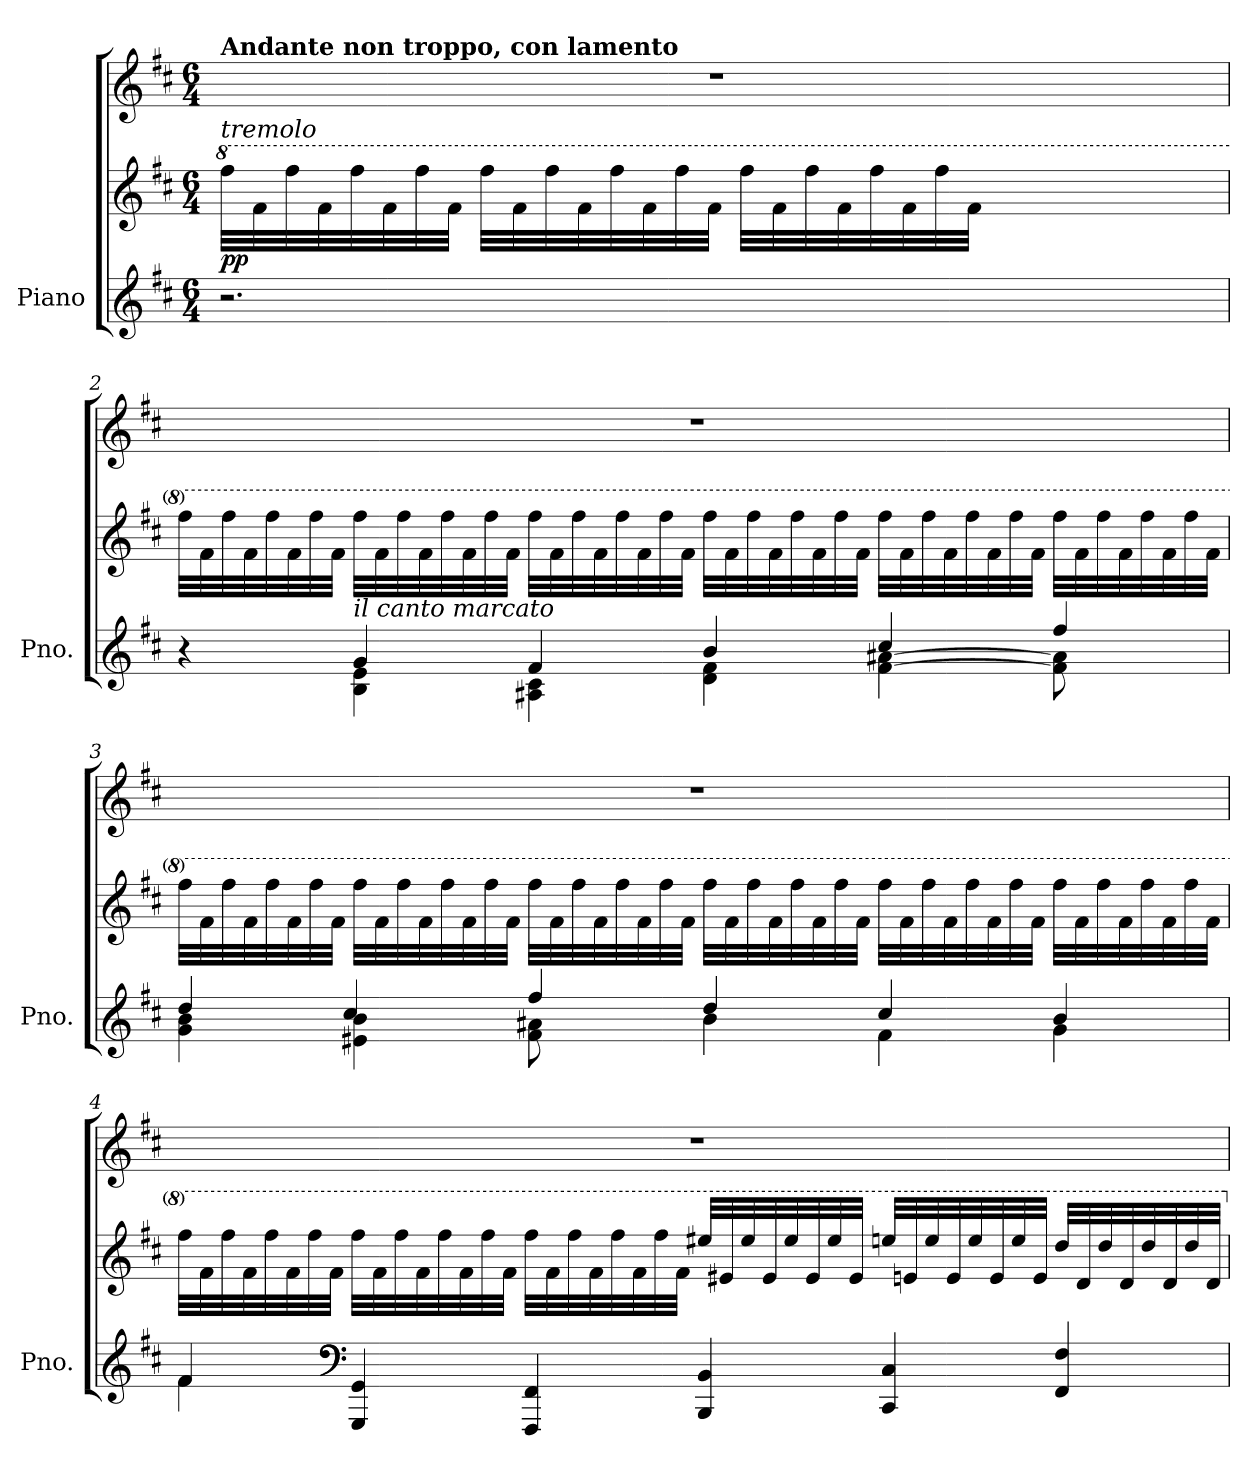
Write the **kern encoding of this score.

**kern	**kern	**kern	**dynam
*part1	*part1	*part1	*part1
*staff3	*staff2	*staff1	*staff1/2/3
*I"Piano	*	*	*
*I'Pno.	*	*	*
*clefG2	*clefG2	*clefG2	*
*k[f#c#]	*k[f#c#]	*k[f#c#]	*
*M6/4	*M6/4	*M6/4	*
*	*8va	*	*
=1	=1	=1	=1
!	!	!LO:TX:a:B:t=Andante non troppo, con lamento	!
!	!LO:TX:a:i:t=tremolo	!	!
!	!	!	!LO:DY:b=2
2.r	32fff#!\LLL	1.r	pp
.	32ff#!\	.	.
.	32fff#!\	.	.
.	32ff#!\	.	.
.	32fff#!\	.	.
.	32ff#!\	.	.
.	32fff#!\	.	.
.	32ff#!\JJJ	.	.
.	32fff#!\LLL	.	.
.	32ff#!\	.	.
.	32fff#!\	.	.
.	32ff#!\	.	.
.	32fff#!\	.	.
.	32ff#!\	.	.
.	32fff#!\	.	.
.	32ff#!\JJJ	.	.
.	32fff#!\LLL	.	.
.	32ff#!\	.	.
.	32fff#!\	.	.
.	32ff#!\	.	.
.	32fff#!\	.	.
.	32ff#!\	.	.
.	32fff#!\	.	.
.	32ff#!\JJJ	.	.
2.ryy	2.ryy	.	.
=2	=2	=2	=2
*^	*	*	*
4ryy	4r	32fff#!\LLL	1.r	.
.	.	32ff#!\	.	.
.	.	32fff#!\	.	.
.	.	32ff#!\	.	.
.	.	32fff#!\	.	.
.	.	32ff#!\	.	.
.	.	32fff#!\	.	.
.	.	32ff#!\JJJ	.	.
!LO:TX:a:i:t=il canto marcato	!	!	!	!
4B\ 4e\	4g/	32fff#!\LLL	.	.
.	.	32ff#!\	.	.
.	.	32fff#!\	.	.
.	.	32ff#!\	.	.
.	.	32fff#!\	.	.
.	.	32ff#!\	.	.
.	.	32fff#!\	.	.
.	.	32ff#!\JJJ	.	.
4A#X\ 4c#\	4f#/	32fff#!\LLL	.	.
.	.	32ff#!\	.	.
.	.	32fff#!\	.	.
.	.	32ff#!\	.	.
.	.	32fff#!\	.	.
.	.	32ff#!\	.	.
.	.	32fff#!\	.	.
.	.	32ff#!\JJJ	.	.
4d\ 4f#\	4b/	32fff#!\LLL	.	.
.	.	32ff#!\	.	.
.	.	32fff#!\	.	.
.	.	32ff#!\	.	.
.	.	32fff#!\	.	.
.	.	32ff#!\	.	.
.	.	32fff#!\	.	.
.	.	32ff#!\JJJ	.	.
[4f#\ [4a#X\	4cc#/	32fff#!\LLL	.	.
.	.	32ff#!\	.	.
.	.	32fff#!\	.	.
.	.	32ff#!\	.	.
.	.	32fff#!\	.	.
.	.	32ff#!\	.	.
.	.	32fff#!\	.	.
.	.	32ff#!\JJJ	.	.
8f#\] 8a#\]	4ff#/	32fff#!\LLL	.	.
.	.	32ff#!\	.	.
.	.	32fff#!\	.	.
.	.	32ff#!\	.	.
8ryy	.	32fff#!\	.	.
.	.	32ff#!\	.	.
.	.	32fff#!\	.	.
.	.	32ff#!\JJJ	.	.
=3	=3	=3	=3	=3
4g\ 4b\	4dd/	32fff#!\LLL	1.r	.
.	.	32ff#!\	.	.
.	.	32fff#!\	.	.
.	.	32ff#!\	.	.
.	.	32fff#!\	.	.
.	.	32ff#!\	.	.
.	.	32fff#!\	.	.
.	.	32ff#!\JJJ	.	.
4e#X\ 4b\	4cc#/	32fff#!\LLL	.	.
.	.	32ff#!\	.	.
.	.	32fff#!\	.	.
.	.	32ff#!\	.	.
.	.	32fff#!\	.	.
.	.	32ff#!\	.	.
.	.	32fff#!\	.	.
.	.	32ff#!\JJJ	.	.
8f#\ 8a#X\	4ff#/	32fff#!\LLL	.	.
.	.	32ff#!\	.	.
.	.	32fff#!\	.	.
.	.	32ff#!\	.	.
8ryy	.	32fff#!\	.	.
.	.	32ff#!\	.	.
.	.	32fff#!\	.	.
.	.	32ff#!\JJJ	.	.
4b\	4dd/	32fff#!\LLL	.	.
.	.	32ff#!\	.	.
.	.	32fff#!\	.	.
.	.	32ff#!\	.	.
.	.	32fff#!\	.	.
.	.	32ff#!\	.	.
.	.	32fff#!\	.	.
.	.	32ff#!\JJJ	.	.
4f#\	4cc#/	32fff#!\LLL	.	.
.	.	32ff#!\	.	.
.	.	32fff#!\	.	.
.	.	32ff#!\	.	.
.	.	32fff#!\	.	.
.	.	32ff#!\	.	.
.	.	32fff#!\	.	.
.	.	32ff#!\JJJ	.	.
4g\	4b/	32fff#!\LLL	.	.
.	.	32ff#!\	.	.
.	.	32fff#!\	.	.
.	.	32ff#!\	.	.
.	.	32fff#!\	.	.
.	.	32ff#!\	.	.
.	.	32fff#!\	.	.
.	.	32ff#!\JJJ	.	.
!!LO:LB:g=z
=4	=4	=4	=4	=4
4f#\	4f#/	32fff#!\LLL	1.r	.
.	.	32ff#!\	.	.
.	.	32fff#!\	.	.
.	.	32ff#!\	.	.
.	.	32fff#!\	.	.
.	.	32ff#!\	.	.
.	.	32fff#!\	.	.
.	.	32ff#!\JJJ	.	.
*clefF4	*	*	*	*
1ryy	4GGG/ 4GG/	32fff#!\LLL	.	.
.	.	32ff#!\	.	.
.	.	32fff#!\	.	.
.	.	32ff#!\	.	.
.	.	32fff#!\	.	.
.	.	32ff#!\	.	.
.	.	32fff#!\	.	.
.	.	32ff#!\JJJ	.	.
.	4FFF#/ 4FF#/	32fff#!\LLL	.	.
.	.	32ff#!\	.	.
.	.	32fff#!\	.	.
.	.	32ff#!\	.	.
.	.	32fff#!\	.	.
.	.	32ff#!\	.	.
.	.	32fff#!\	.	.
.	.	32ff#!\JJJ	.	.
.	4BBB/ 4BB/	32eee#X!/LLL	.	.
.	.	32ee#X!/	.	.
.	.	32eee#!/	.	.
.	.	32ee#!/	.	.
.	.	32eee#!/	.	.
.	.	32ee#!/	.	.
.	.	32eee#!/	.	.
.	.	32ee#!/JJJ	.	.
.	4CC#/ 4C#/	32eeen!/LLL	.	.
.	.	32een!/	.	.
.	.	32eee!/	.	.
.	.	32ee!/	.	.
.	.	32eee!/	.	.
.	.	32ee!/	.	.
.	.	32eee!/	.	.
.	.	32ee!/JJJ	.	.
4ryy	4FF#/ 4F#/	32ddd!/LLL	.	.
.	.	32dd!/	.	.
.	.	32ddd!/	.	.
.	.	32dd!/	.	.
.	.	32ddd!/	.	.
.	.	32dd!/	.	.
.	.	32ddd!/	.	.
.	.	32dd!/JJJ	.	.
*v	*v	*	*	*
*	*X8va	*	*
=	=	=	=
*-	*-	*-	*-
